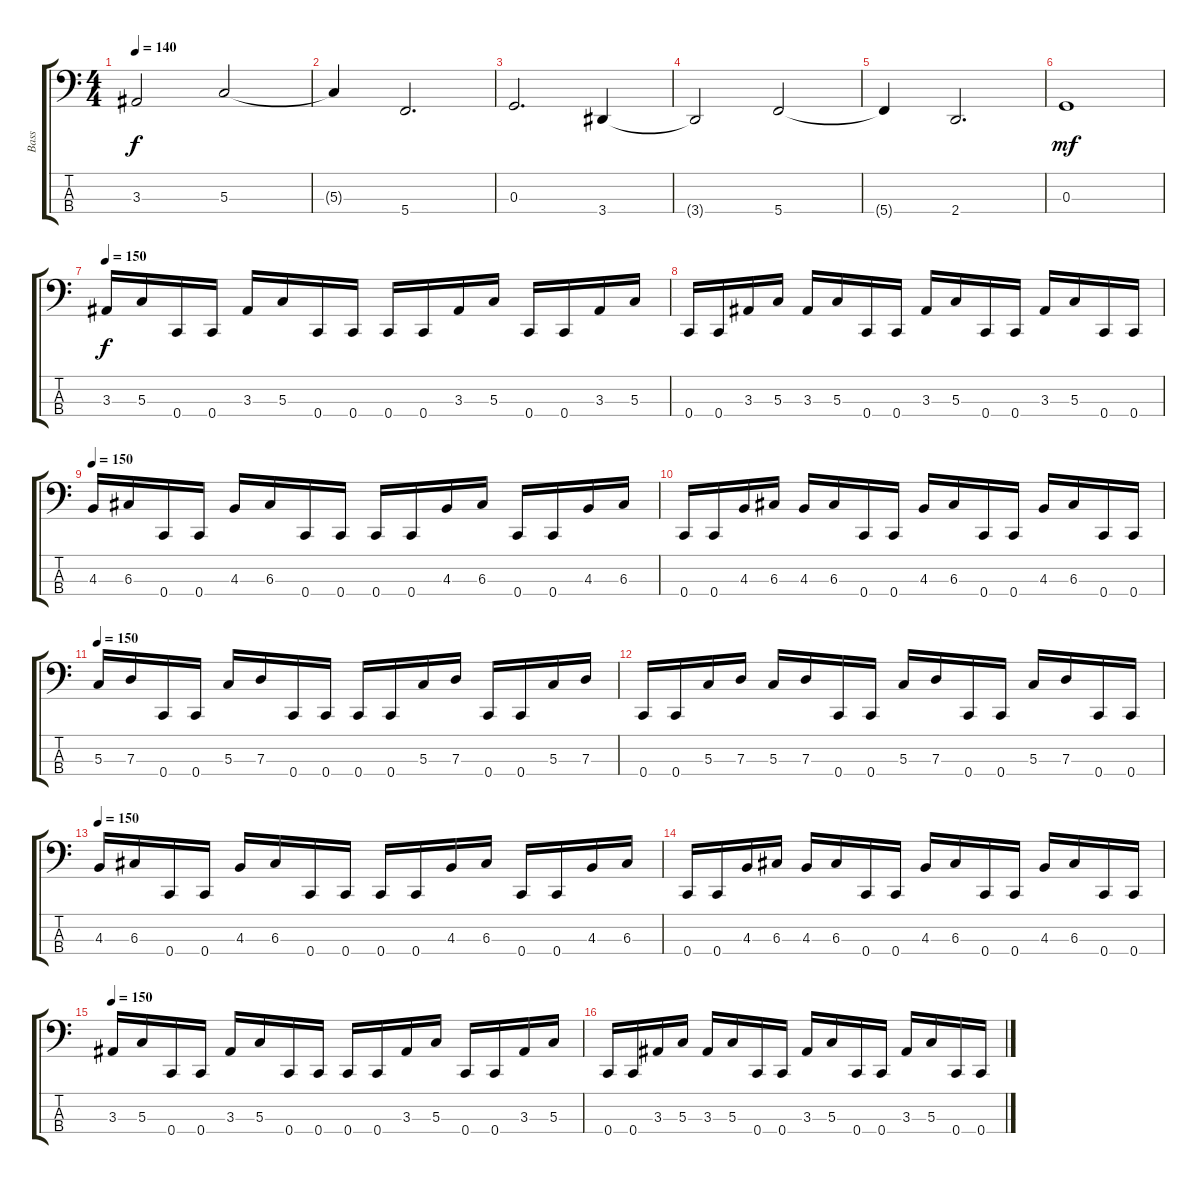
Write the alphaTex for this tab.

\track ("Bass" "Bass") {instrument electricbasspick bank 1}
\staff {score tabs}
\tuning (F2 C2 G1 C1) {hide}
\ts (4 4)
\tempo 140
\clef f4
\ks c
3.3{t}.2{dy f} 5.3.2 |
5.3{t}.4 5.4.2{d} |
0.3.2{d} 3.4.4 |
3.4{t}.2 5.4.2 |
5.4{t}.4 2.4.2{d} |
0.3.1{dy mf} |
\tempo 150
3.3.16{dy f} 5.3.16 0.4.16 0.4.16 3.3.16 5.3.16 0.4.16 0.4.16 0.4.16 0.4.16 3.3.16 5.3.16 0.4.16 0.4.16 3.3.16 5.3.16 |
0.4.16 0.4.16 3.3.16 5.3.16 3.3.16 5.3.16 0.4.16 0.4.16 3.3.16 5.3.16 0.4.16 0.4.16 3.3.16 5.3.16 0.4.16 0.4.16 |
\tempo 150
4.3.16 6.3.16 0.4.16 0.4.16 4.3.16 6.3.16 0.4.16 0.4.16 0.4.16 0.4.16 4.3.16 6.3.16 0.4.16 0.4.16 4.3.16 6.3.16 |
0.4.16 0.4.16 4.3.16 6.3.16 4.3.16 6.3.16 0.4.16 0.4.16 4.3.16 6.3.16 0.4.16 0.4.16 4.3.16 6.3.16 0.4.16 0.4.16 |
\tempo 150
5.3.16 7.3.16 0.4.16 0.4.16 5.3.16 7.3.16 0.4.16 0.4.16 0.4.16 0.4.16 5.3.16 7.3.16 0.4.16 0.4.16 5.3.16 7.3.16 |
0.4.16 0.4.16 5.3.16 7.3.16 5.3.16 7.3.16 0.4.16 0.4.16 5.3.16 7.3.16 0.4.16 0.4.16 5.3.16 7.3.16 0.4.16 0.4.16 |
\tempo 150
4.3.16 6.3.16 0.4.16 0.4.16 4.3.16 6.3.16 0.4.16 0.4.16 0.4.16 0.4.16 4.3.16 6.3.16 0.4.16 0.4.16 4.3.16 6.3.16 |
0.4.16 0.4.16 4.3.16 6.3.16 4.3.16 6.3.16 0.4.16 0.4.16 4.3.16 6.3.16 0.4.16 0.4.16 4.3.16 6.3.16 0.4.16 0.4.16 |
\tempo 150
3.3.16 5.3.16 0.4.16 0.4.16 3.3.16 5.3.16 0.4.16 0.4.16 0.4.16 0.4.16 3.3.16 5.3.16 0.4.16 0.4.16 3.3.16 5.3.16 |
0.4.16 0.4.16 3.3.16 5.3.16 3.3.16 5.3.16 0.4.16 0.4.16 3.3.16 5.3.16 0.4.16 0.4.16 3.3.16 5.3.16 0.4.16 0.4.16
